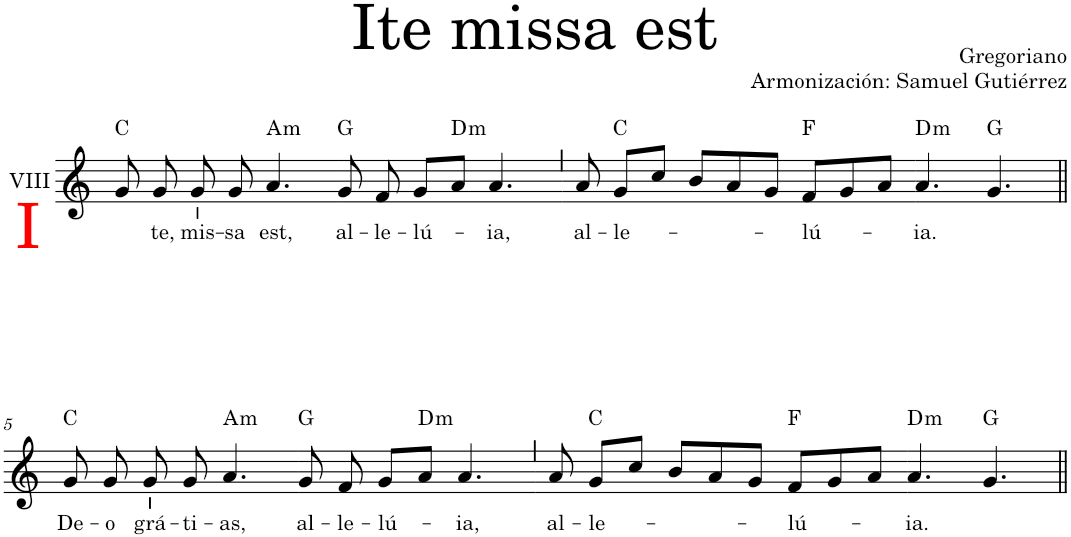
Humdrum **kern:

**kern	**text	**harte
*part1	*part1	*part1
*staff1	*staff1	*
*I"Soprano	*	*
*I'S.	*	*
*clefG2	*	*
*k[]	*	*
*M4/4	*	*
=1	=1	=1
!LO:TX:a:t=VIII	!	!
!LO:TX:b:color=#FF0000:t=I	!	!
8g/	.	C:maj
!	!LO:LY:b	!
8g/	-te,	.
!	!LO:LY:b	!
8g/	mis-	.
!	!LO:LY:b	!
8g/	-sa	.
!	!LO:LY:b	!LO:H:kt=m
4.a/	est,	A:min
=2-	=2-	=2-
!	!LO:LY:b	!
8g/	al-	G:maj
!	!LO:LY:b	!
8f/	-le-	.
!	!LO:LY:b	!
8g/L	-lú-	.
!	!	!LO:H:kt=m
8a/J	.	D:min
!	!LO:LY:b	!
4.a/	-ia,	.
=3`	=3`	=3`
!	!LO:LY:b	!
8a/	al-	.
!	!LO:LY:b	!
8g/L	-le-	C:maj
8cc/J	.	.
8b/L	.	.
8a/	.	.
8g/J	.	.
!	!LO:LY:b	!
8f/L	-lú-	F:maj
8g/	.	.
8a/J	.	.
=4-	=4-	=4-
!	!LO:LY:b	!LO:H:kt=m
4.a/	-ia.	D:min
4.g/	.	G:maj
!!LO:LB:g=z
=5||	=5||	=5||
!	!LO:LY:b	!
8g/	De-	C:maj
!	!LO:LY:b	!
8g/	-o	.
!	!LO:LY:b	!
8g/	grá-	.
!	!LO:LY:b	!
8g/	-ti-	.
!	!LO:LY:b	!LO:H:kt=m
4.a/	-as,	A:min
=6-	=6-	=6-
!	!LO:LY:b	!
8g/	al-	G:maj
!	!LO:LY:b	!
8f/	-le-	.
!	!LO:LY:b	!
8g/L	-lú-	.
!	!	!LO:H:kt=m
8a/J	.	D:min
!	!LO:LY:b	!
4.a/	-ia,	.
=7`	=7`	=7`
!	!LO:LY:b	!
8a/	al-	.
!	!LO:LY:b	!
8g/L	-le-	C:maj
8cc/J	.	.
8b/L	.	.
8a/	.	.
8g/J	.	.
!	!LO:LY:b	!
8f/L	-lú-	F:maj
8g/	.	.
8a/J	.	.
=8-	=8-	=8-
!	!LO:LY:b	!LO:H:kt=m
4.a/	-ia.	D:min
4.g/	.	G:maj
=||	=||	=||
*-	*-	*-
